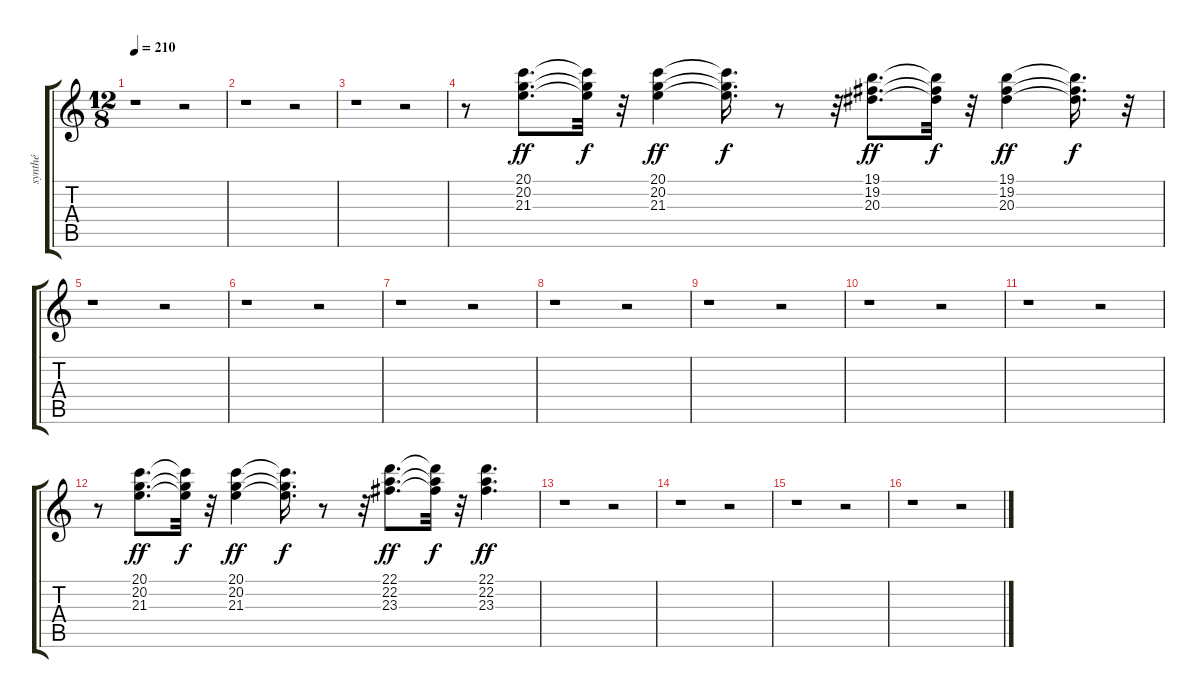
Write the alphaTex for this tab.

\track ("synthé" "synthé") {instrument synthbrass1}
\staff {score tabs}
\tuning (E4 B3 G3 D3 A2 E2) {hide}
\ts (12 8)
\tempo 210
\clef g2
\ks c
r.1{dy f} r.2 |
r.1 r.2 |
r.1 r.2 |
r.8 (20.1 20.2 21.3).8{d dy ff} (20.1{t} 20.2{t} 21.3{t}).32{dy f} r.32 (20.1 20.2 21.3).4{dy ff} (20.1{t} 20.2{t} 21.3{t}).16{d dy f} r.8 r.32 (19.1 19.2 20.3).8{d dy ff} (19.1{t} 19.2{t} 20.3{t}).32{dy f} r.32 (19.1 19.2 20.3).4{dy ff} (19.1{t} 19.2{t} 20.3{t}).16{d dy f} r.32 |
r.1 r.2 |
r.1 r.2 |
r.1 r.2 |
r.1 r.2 |
r.1 r.2 |
r.1 r.2 |
r.1 r.2 |
r.8 (20.1 20.2 21.3).8{d dy ff} (20.1{t} 20.2{t} 21.3{t}).32{dy f} r.32 (20.1 20.2 21.3).4{dy ff} (20.1{t} 20.2{t} 21.3{t}).16{d dy f} r.8 r.32 (22.1 22.2 23.3).8{d dy ff} (22.1{t} 22.2{t} 23.3{t}).32{dy f} r.32 (22.1 22.2 23.3).4{d dy ff} |
r.1 r.2 |
r.1 r.2 |
r.1 r.2 |
r.1 r.2
